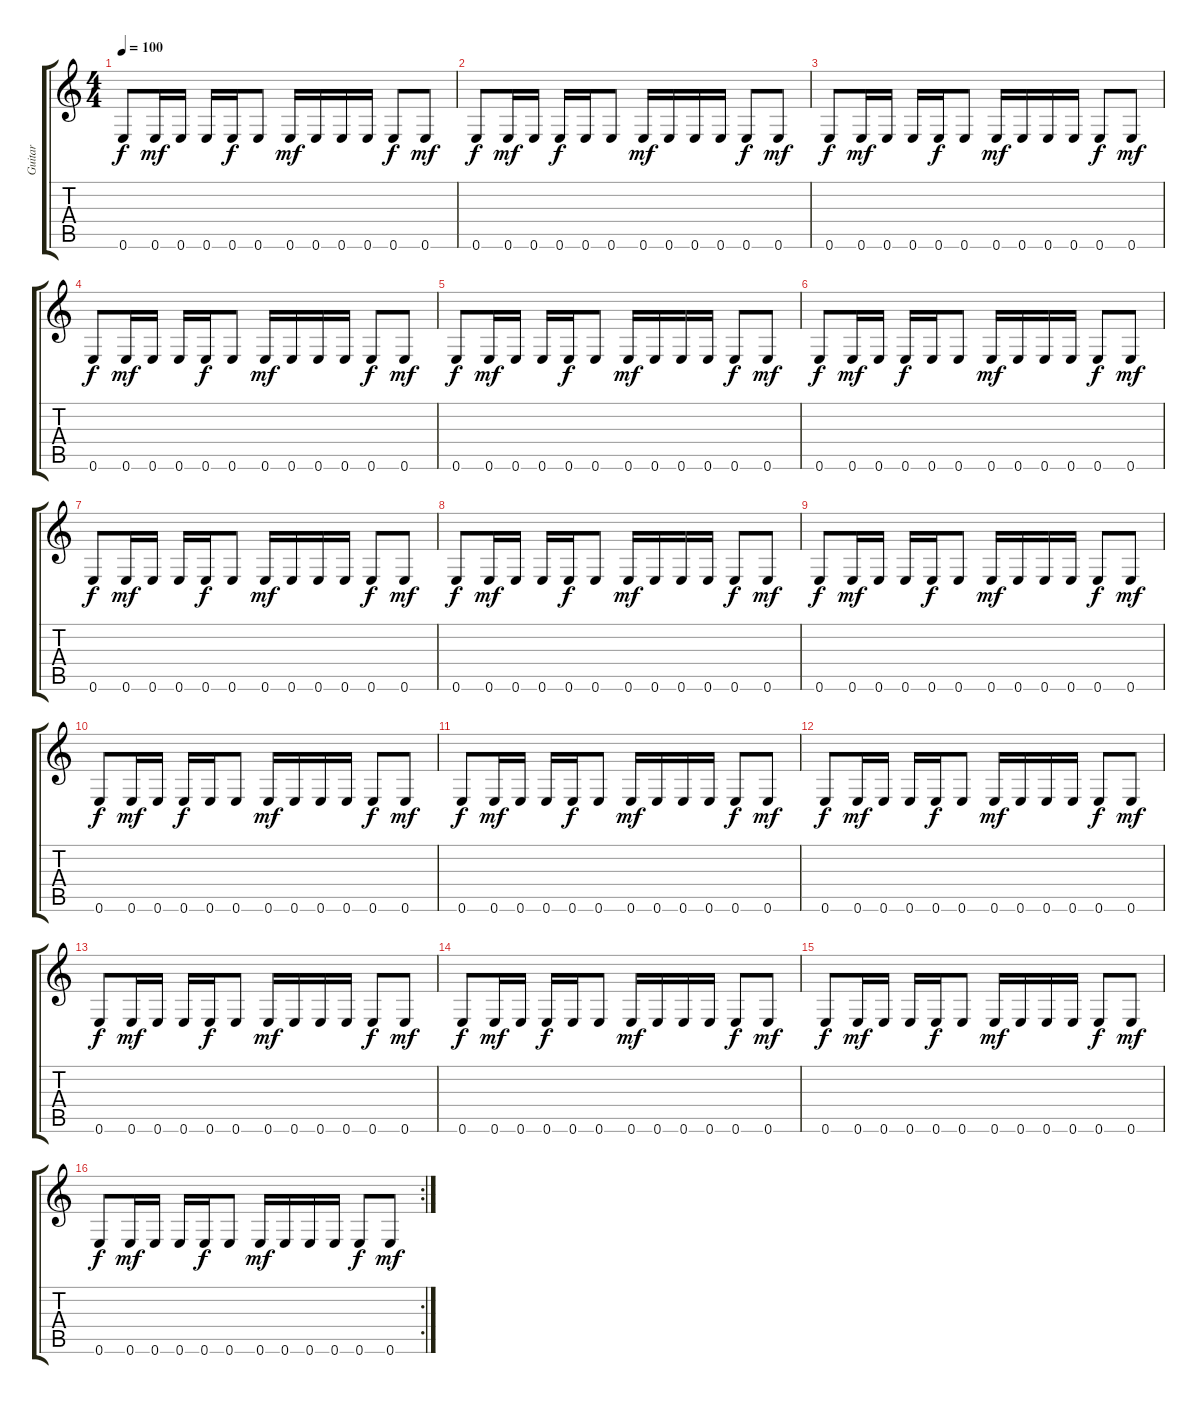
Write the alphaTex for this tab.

\track ("Guitar" "Guitar") {instrument acousticguitarnylon}
\staff {score tabs}
\tuning (E4 B3 G3 D3 A2 E2) {hide}
\ts (4 4)
\tempo 100
\clef g2
\ks c
0.6.8{dy f} 0.6.16{dy mf} 0.6.16 0.6.16 0.6.16{dy f} 0.6.8 0.6.16{dy mf} 0.6.16 0.6.16 0.6.16 0.6.8{dy f} 0.6.8{dy mf} |
0.6.8{dy f} 0.6.16{dy mf} 0.6.16 0.6.16{dy f} 0.6.16 0.6.8 0.6.16{dy mf} 0.6.16 0.6.16 0.6.16 0.6.8{dy f} 0.6.8{dy mf} |
0.6.8{dy f} 0.6.16{dy mf} 0.6.16 0.6.16 0.6.16{dy f} 0.6.8 0.6.16{dy mf} 0.6.16 0.6.16 0.6.16 0.6.8{dy f} 0.6.8{dy mf} |
0.6.8{dy f} 0.6.16{dy mf} 0.6.16 0.6.16 0.6.16{dy f} 0.6.8 0.6.16{dy mf} 0.6.16 0.6.16 0.6.16 0.6.8{dy f} 0.6.8{dy mf} |
0.6.8{dy f} 0.6.16{dy mf} 0.6.16 0.6.16 0.6.16{dy f} 0.6.8 0.6.16{dy mf} 0.6.16 0.6.16 0.6.16 0.6.8{dy f} 0.6.8{dy mf} |
0.6.8{dy f} 0.6.16{dy mf} 0.6.16 0.6.16{dy f} 0.6.16 0.6.8 0.6.16{dy mf} 0.6.16 0.6.16 0.6.16 0.6.8{dy f} 0.6.8{dy mf} |
0.6.8{dy f} 0.6.16{dy mf} 0.6.16 0.6.16 0.6.16{dy f} 0.6.8 0.6.16{dy mf} 0.6.16 0.6.16 0.6.16 0.6.8{dy f} 0.6.8{dy mf} |
0.6.8{dy f} 0.6.16{dy mf} 0.6.16 0.6.16 0.6.16{dy f} 0.6.8 0.6.16{dy mf} 0.6.16 0.6.16 0.6.16 0.6.8{dy f} 0.6.8{dy mf} |
0.6.8{dy f} 0.6.16{dy mf} 0.6.16 0.6.16 0.6.16{dy f} 0.6.8 0.6.16{dy mf} 0.6.16 0.6.16 0.6.16 0.6.8{dy f} 0.6.8{dy mf} |
0.6.8{dy f} 0.6.16{dy mf} 0.6.16 0.6.16{dy f} 0.6.16 0.6.8 0.6.16{dy mf} 0.6.16 0.6.16 0.6.16 0.6.8{dy f} 0.6.8{dy mf} |
0.6.8{dy f} 0.6.16{dy mf} 0.6.16 0.6.16 0.6.16{dy f} 0.6.8 0.6.16{dy mf} 0.6.16 0.6.16 0.6.16 0.6.8{dy f} 0.6.8{dy mf} |
0.6.8{dy f} 0.6.16{dy mf} 0.6.16 0.6.16 0.6.16{dy f} 0.6.8 0.6.16{dy mf} 0.6.16 0.6.16 0.6.16 0.6.8{dy f} 0.6.8{dy mf} |
0.6.8{dy f} 0.6.16{dy mf} 0.6.16 0.6.16 0.6.16{dy f} 0.6.8 0.6.16{dy mf} 0.6.16 0.6.16 0.6.16 0.6.8{dy f} 0.6.8{dy mf} |
0.6.8{dy f} 0.6.16{dy mf} 0.6.16 0.6.16{dy f} 0.6.16 0.6.8 0.6.16{dy mf} 0.6.16 0.6.16 0.6.16 0.6.8{dy f} 0.6.8{dy mf} |
0.6.8{dy f} 0.6.16{dy mf} 0.6.16 0.6.16 0.6.16{dy f} 0.6.8 0.6.16{dy mf} 0.6.16 0.6.16 0.6.16 0.6.8{dy f} 0.6.8{dy mf} |
\rc 2
0.6.8{dy f} 0.6.16{dy mf} 0.6.16 0.6.16 0.6.16{dy f} 0.6.8 0.6.16{dy mf} 0.6.16 0.6.16 0.6.16 0.6.8{dy f} 0.6.8{dy mf}
